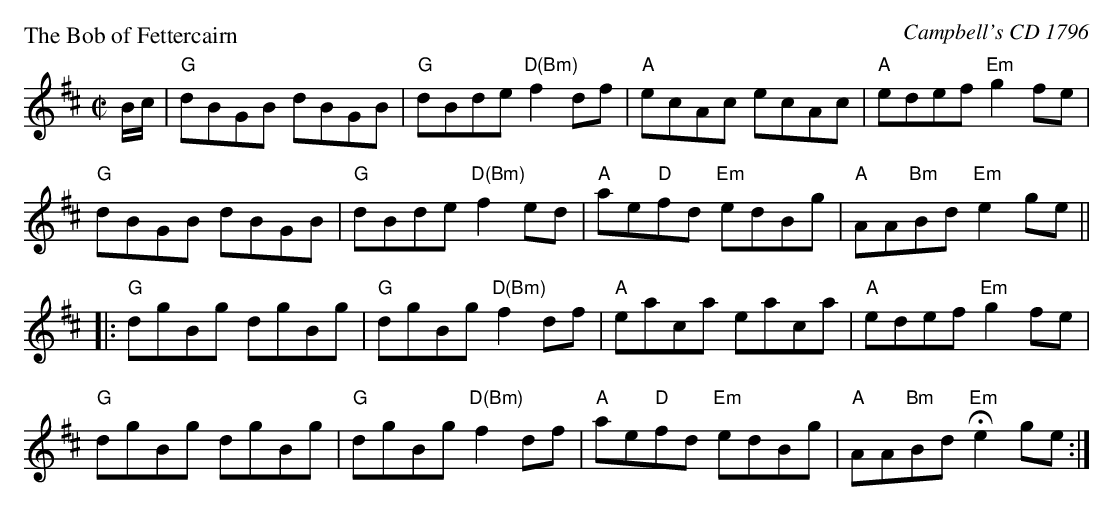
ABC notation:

X:1
P: The Bob of Fettercairn
O: Campbell's CD 1796
M: C|
L: 1/8
K: Glydian
B/c/ |\
"G"dBGB dBGB | "G"dBde "D(Bm)"f2df | "A"ecAc ecAc | "A"edef "Em"g2fe |
"G"dBGB dBGB | "G"dBde "D(Bm)"f2ed | "A"ae"D"fd "Em"edBg | "A"AA"Bm"Bd "Em"e2ge ||
|:\
"G"dgBg dgBg | "G"dgBg "D(Bm)"f2df | "A"eaca eaca | "A"edef "Em"g2fe |
"G"dgBg dgBg | "G"dgBg "D(Bm)"f2df | "A"ae"D"fd "Em"edBg | "A"AA"Bm"Bd "Em"He2ge :|
